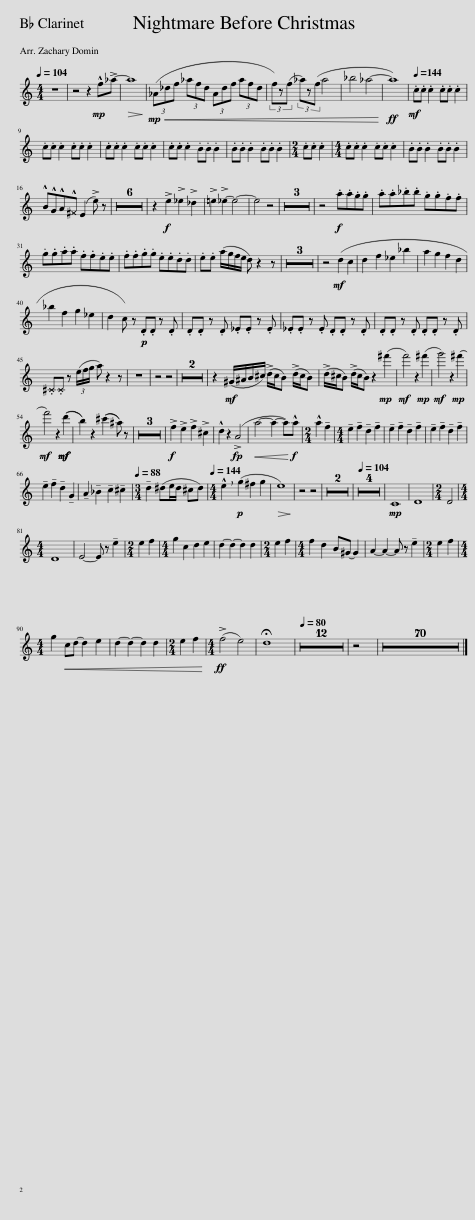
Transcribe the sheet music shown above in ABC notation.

X:1
L:1/8
Q:1/4=104
M:4/4
I:linebreak $
K:none
V:1 treble transpose=-2
V:1
[K:C] z8 | z4 z2!mp! !^!f!>!_a- |!>(! a8!>)! |!mp! (3(_A!<(!_df (3_afd (3Adf (3afd | (3f)z(f (3_a)z(f a4 | %5
 _b4 _a4-!<)! |!ff! a8) |[Q:1/4=144]!mf! .c.c .c2 .c.c .c2 |$ .c.c .c2 .c.c .c2 | .c.c .c2 .c.c .c2 | %10
 .c.c .c2 .B.B .B2 | .B.B .B2 .B.B .B2 |[M:2/4] .c.c .c2 |[M:4/4] .c.c .c2 .c.c .c2 | .B.B .B2 .B.B .B2 |$ %15
 !^!B!^!G!^!A!^!^F (E2 !>!e) z | z8 | z8 | z8 | z8 | %20
 z8 | z8 | z2!f! !>!e2 !>!_e2 !>!_d2 | !>!=e2 !>!_e2- e4- | e4 z4 | %25
 z8 | z8 | z8 | z4!f! .a.a.g.g | .a.a._b.b .g.g.f.f |$ %30
 .g.g.a.a .f.f.e.e | .f.f.g.g .e.e.d.d | .e.e (a/g/f/e/ d) z2 z | z8 | z8 | %35
 z8 | z4!mf! (d2 c2 | d2 f2 _e2 _b2 | a2 g2 f2 d2 |$ _b2 f2 g2 _e2 | %40
 d2 c) z!p! .D.D z .D | .D.D z .D ._E.E z .E | ._E.E z .E .D.D z .D | .D.D z .D .D.D z .D |$ .^C.C z (3(e/f/g/ a) z2 z | %45
 z8 | z4 z4 | z8 | z8 | z2!mf! (^G/^A/B/^c/) (!>!d/c/B) (!>!d/c/B) | %50
 (!>!d/^c/B) (!>!d/c/B) z2!mp! (^f'2 |!mf! f'4) z2!mp! (^f'2 |!mf! g'4) z2!mp! (^f'2 |$!mf! f'4) z2!mf!!mf! ((d'2 | b2)) z2 ((^c'2 ^a)) z | %55
 z8 | z8 | z8 |!f! !>!f2 !>!e2 !>!f2 !>!^c2 | !^!d2 z2 (!>!A4 | %60
!<(! a4- a2- a)!<)!!f!!^!a |[M:2/4] !^!a2 !tenuto!f2 |[M:4/4] !tenuto!e2 !tenuto!f2 !tenuto!d2 !tenuto!f2 | !tenuto!e2 !tenuto!f2 !tenuto!d2 !tenuto!f2 | !tenuto!e2 !tenuto!f2 !tenuto!d2 !tenuto!f2 |$ %65
 !tenuto!e2 !tenuto!f2 !tenuto!d2 !tenuto!G2 | !tenuto!A2 !tenuto!_B2 !tenuto!c2 !tenuto!^c2 |[M:3/4][Q:1/4=88] !tenuto!d2 (^de/d/ ^cd) |[M:4/4][Q:1/4=144] !breath!!^!e2!p! (g2 ^f2 g2 |!>(! e8)!>)! | %70
 z4 z4 | z8 | z8 |[Q:1/4=104] z8 | z8 | %75
 z8 | z8 |!mp! C8 | D8 |[M:2/4] D4 |$ %80
[M:4/4] D8 | E4- E z !tenuto!e2 |[M:2/4] e2 f2 |[M:4/4] g2 c2 d2 e2 | d2- d2- d2 d2 | %85
[M:2/4] e2 f2 |[M:4/4] f2 d2 B^G- G2 | A2- A2- A z !tenuto!e2 |[M:2/4] e2 f2 |$[M:4/4] g2!<(! cd- d2 e2 | %90
 d2- d2- d2 d2 |[M:2/4] e2 f2!<)! |[M:4/4]!ff! (!>!f4 e4) | !fermata!d8 |[Q:1/4=80] z8 | %95
 z8 | z8 | z8 | z8 | z8 | %100
 z8 | z8 | z8 | z8 | z8 | %105
 z8 | z4 | z8 | z8 | z8 | %110
 z8 | z8 | z8 | z8 | z8 | %115
 z8 | z8 | z8 | z8 | z8 | %120
 z8 | z8 | z8 | z8 | z8 | %125
 z8 | z8 | z8 | z8 | z8 | %130
 z8 | z8 | z8 | z8 | z8 | %135
 z8 | z8 | z8 | z8 | z8 | %140
 z8 | z8 | z8 | z8 | z8 | %145
 z8 | z8 | z8 | z8 | z8 | %150
 z8 | z8 | z8 | z8 | z8 | %155
 z8 | z8 | z8 | z8 | z8 | %160
 z8 | z8 | z8 | z8 | z8 | %165
 z8 | z8 | z8 | z8 | z8 | %170
 z8 | z8 | z8 | z8 | z8 | %175
 z8 | z8 |] %177
